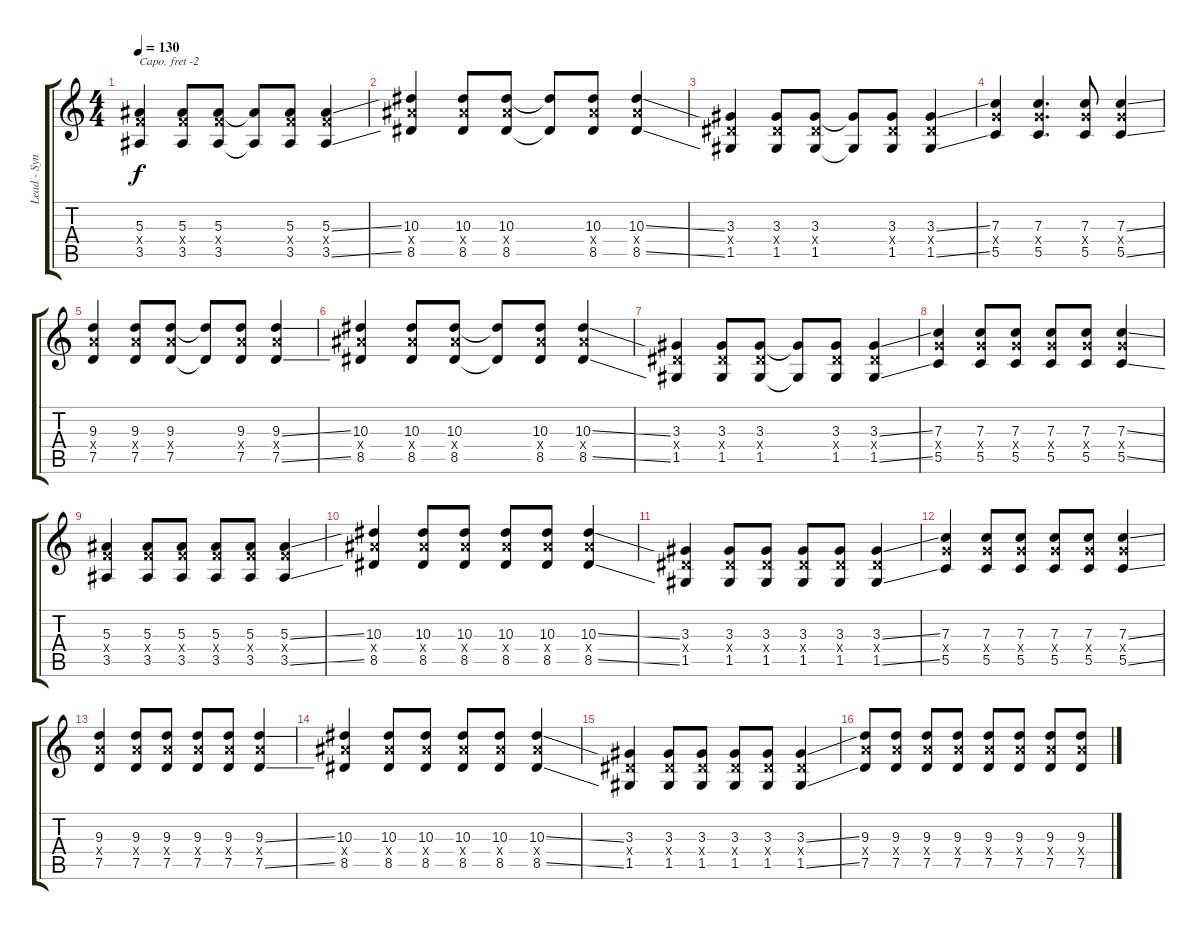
\track ("Lead - Synyster Gates" "Lead - Syn") {instrument distortionguitar}
\staff {score tabs}
\capo -2
\tuning (E4 B3 G3 D3 A2 D2) {hide}
\ts (4 4)
\tempo 130
\clef g2
\ks c
(5.3 5.4{x} 3.5).4{dy f} (5.3 5.4{x} 3.5).8 (5.3 5.4{x} 3.5).8 (5.3{t} 3.5{t}).8 (5.3 5.4{x} 3.5).8 (5.3{ss} 5.4{x} 3.5{ss}).4 |
(10.3 10.4{x} 8.5).4 (10.3 10.4{x} 8.5).8 (10.3 10.4{x} 8.5).8 (10.3{t} 8.5{t}).8 (10.3 10.4{x} 8.5).8 (10.3{ss} 10.4{x} 8.5{ss}).4 |
(3.3 3.4{x} 1.5).4 (3.3 3.4{x} 1.5).8 (3.3 3.4{x} 1.5).8 (3.3{t} 1.5{t}).8 (3.3 3.4{x} 1.5).8 (3.3{ss} 3.4{x} 1.5{ss}).4 |
(7.3 7.4{x} 5.5).4 (7.3 7.4{x} 5.5).4{d} (7.3 7.4{x} 5.5).8 (7.3{ss} 7.4{x} 5.5{ss}).4 |
(9.3 9.4{x} 7.5).4 (9.3 9.4{x} 7.5).8 (9.3 9.4{x} 7.5).8 (9.3{t} 7.5{t}).8 (9.3 9.4{x} 7.5).8 (9.3{ss} 9.4{x} 7.5{ss}).4 |
(10.3 10.4{x} 8.5).4 (10.3 10.4{x} 8.5).8 (10.3 10.4{x} 8.5).8 (10.3{t} 8.5{t}).8 (10.3 10.4{x} 8.5).8 (10.3{ss} 10.4{x} 8.5{ss}).4 |
(3.3 3.4{x} 1.5).4 (3.3 3.4{x} 1.5).8 (3.3 3.4{x} 1.5).8 (3.3{t} 1.5{t}).8 (3.3 3.4{x} 1.5).8 (3.3{ss} 3.4{x} 1.5{ss}).4 |
(7.3 7.4{x} 5.5).4 (7.3 7.4{x} 5.5).8 (7.3 7.4{x} 5.5).8 (7.3 7.4{x} 5.5).8 (7.3 7.4{x} 5.5).8 (7.3{ss} 7.4{x} 5.5{ss}).4 |
(5.3 5.4{x} 3.5).4 (5.3 5.4{x} 3.5).8 (5.3 5.4{x} 3.5).8 (5.3 5.4{x} 3.5).8 (5.3 5.4{x} 3.5).8 (5.3{ss} 5.4{x} 3.5{ss}).4 |
(10.3 10.4{x} 8.5).4 (10.3 10.4{x} 8.5).8 (10.3 10.4{x} 8.5).8 (10.3 10.4{x} 8.5).8 (10.3 10.4{x} 8.5).8 (10.3{ss} 10.4{x} 8.5{ss}).4 |
(3.3 3.4{x} 1.5).4 (3.3 3.4{x} 1.5).8 (3.3 3.4{x} 1.5).8 (3.3 3.4{x} 1.5).8 (3.3 3.4{x} 1.5).8 (3.3{ss} 3.4{x} 1.5{ss}).4 |
(7.3 7.4{x} 5.5).4 (7.3 7.4{x} 5.5).8 (7.3 7.4{x} 5.5).8 (7.3 7.4{x} 5.5).8 (7.3 7.4{x} 5.5).8 (7.3{ss} 7.4{x} 5.5{ss}).4 |
(9.3 9.4{x} 7.5).4 (9.3 9.4{x} 7.5).8 (9.3 9.4{x} 7.5).8 (9.3 9.4{x} 7.5).8 (9.3 9.4{x} 7.5).8 (9.3{ss} 9.4{x} 7.5{ss}).4 |
(10.3 10.4{x} 8.5).4 (10.3 10.4{x} 8.5).8 (10.3 10.4{x} 8.5).8 (10.3 10.4{x} 8.5).8 (10.3 10.4{x} 8.5).8 (10.3{ss} 10.4{x} 8.5{ss}).4 |
(3.3 3.4{x} 1.5).4 (3.3 3.4{x} 1.5).8 (3.3 3.4{x} 1.5).8 (3.3 3.4{x} 1.5).8 (3.3 3.4{x} 1.5).8 (3.3{ss} 3.4{x} 1.5{ss}).4 |
(9.3 9.4{x} 7.5).8 (9.3 9.4{x} 7.5).8 (9.3 9.4{x} 7.5).8 (9.3 9.4{x} 7.5).8 (9.3 9.4{x} 7.5).8 (9.3 9.4{x} 7.5).8 (9.3 9.4{x} 7.5).8 (9.3 9.4{x} 7.5).8
